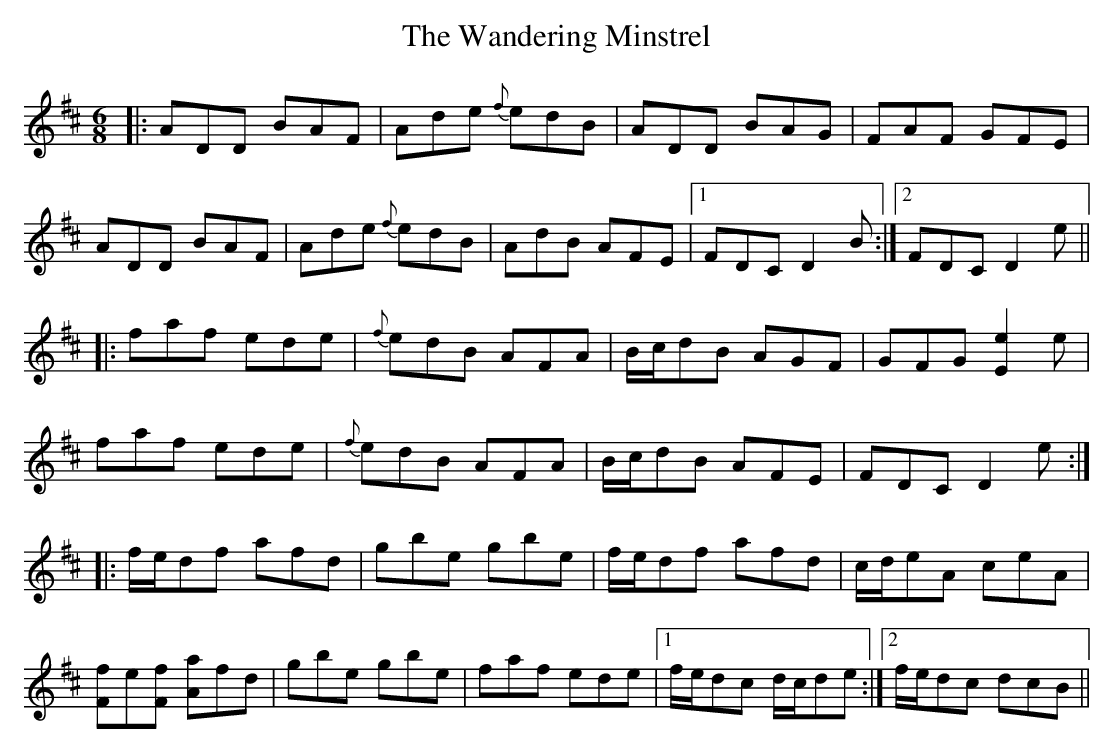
X:1
T: The Wandering Minstrel
M: 6/8
L: 1/8
K: Dmaj
|:ADD BAF|Ade {f}edB|ADD BAG|FAF GFE|
ADD BAF|Ade {f}edB|AdB AFE|1 FDC D2B:|2 FDC D2e||
|:faf ede|{f}edB AFA|B/c/dB AGF|GFG [Ee]2e|
faf ede|{f}edB AFA|B/c/dB AFE|FDC D2 e:|
|:f/e/df afd|gbe gbe|f/e/df afd|c/d/eA ceA|
[Ff]e[Ff] [Aa]fd|gbe gbe|faf ede|1 f/e/dc d/c/de:|2 f/e/dc dcB||
